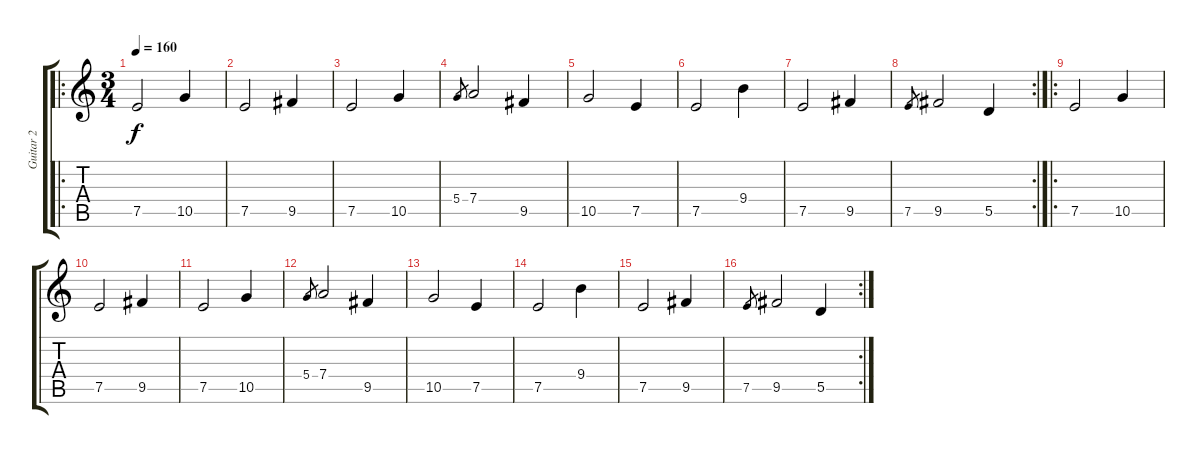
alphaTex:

\track ("Guitar 2" "Guitar 2") {instrument overdrivenguitar}
\staff {score tabs}
\tuning (E4 B3 G3 D3 A2 E2) {hide}
\ro
\ts (3 4)
\tempo 160
\clef g2
\ks c
7.5.2{dy f} 10.5.4 |
7.5.2 9.5.4 |
7.5.2 10.5.4 |
5.4.8{gr} 7.4.2 9.5.4 |
10.5.2 7.5.4 |
7.5.2 9.4.4 |
7.5.2 9.5.4 |
\rc 2
7.5.8{gr} 9.5.2 5.5.4 |
\ro
7.5.2 10.5.4 |
7.5.2 9.5.4 |
7.5.2 10.5.4 |
5.4.8{gr} 7.4.2 9.5.4 |
10.5.2 7.5.4 |
7.5.2 9.4.4 |
7.5.2 9.5.4 |
\rc 2
7.5.8{gr} 9.5.2 5.5.4
